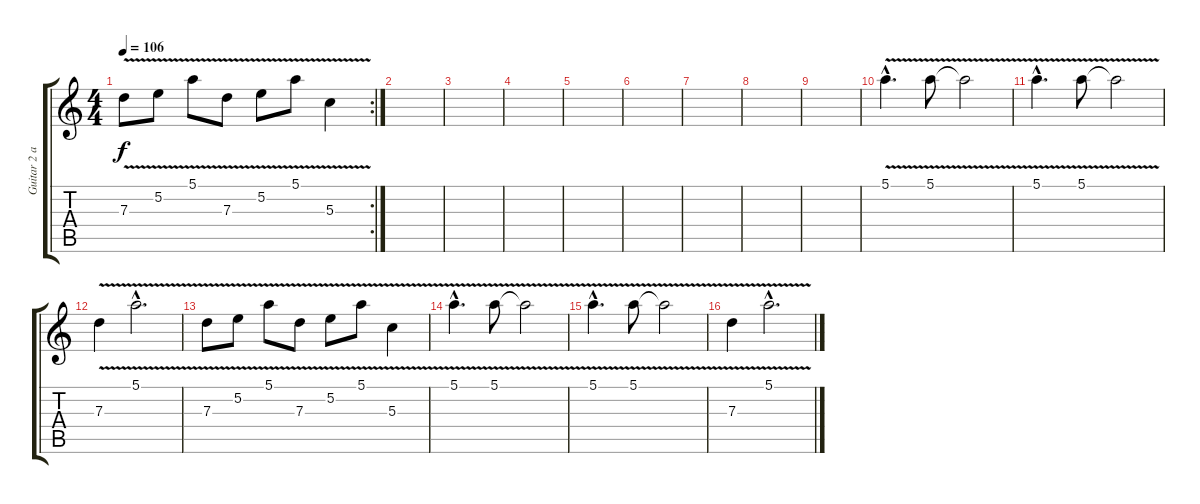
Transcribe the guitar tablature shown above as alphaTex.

\track ("Guitar 2 and Solo" "Guitar 2 a") {instrument electricguitarclean}
\staff {score tabs}
\tuning (E4 B3 G3 D3 A2 E2) {hide}
\rc 2
\ts (4 4)
\tempo 106
\clef g2
\ks c
7.3{v}.8{dy f} 5.2{v}.8 5.1{v}.8 7.3{v}.8 5.2{v}.8 5.1{v}.8 5.3{v}.4 |
|
|
|
|
|
|
|
|
5.1{v hac}.4{d} 5.1{v}.8 5.1{t}.2 |
5.1{v hac}.4{d} 5.1{v}.8 5.1{t}.2 |
7.3{v}.4 5.1{v hac}.2{d} |
7.3{v}.8 5.2{v}.8 5.1{v}.8 7.3{v}.8 5.2{v}.8 5.1{v}.8 5.3{v}.4 |
5.1{v hac}.4{d} 5.1{v}.8 5.1{t}.2 |
5.1{v hac}.4{d} 5.1{v}.8 5.1{t}.2 |
7.3{v}.4 5.1{v hac}.2{d}
